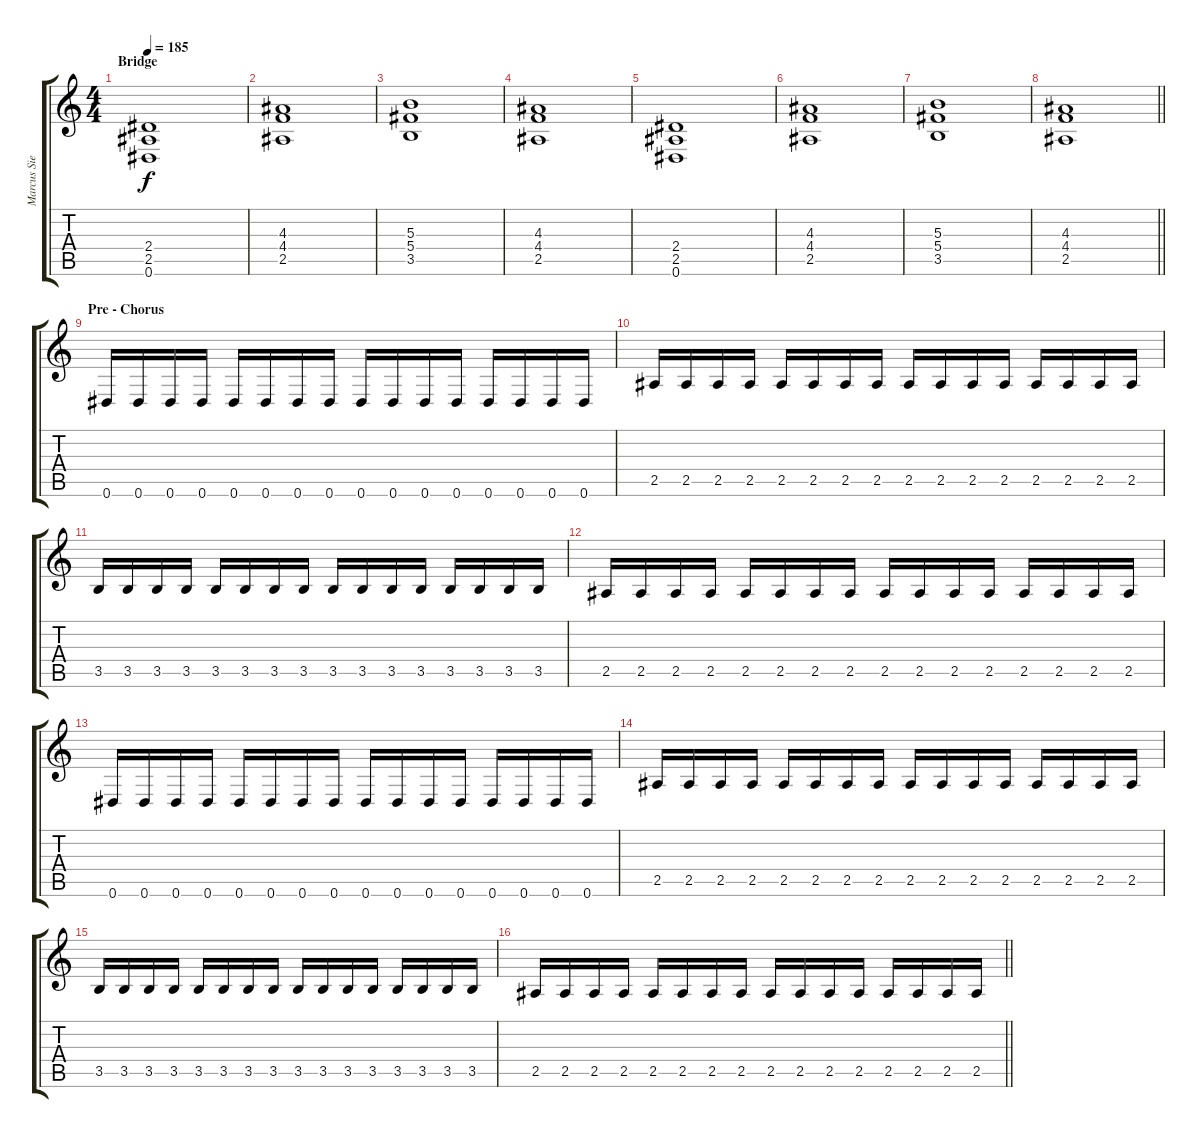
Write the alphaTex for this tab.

\track ("Marcus Siepen" "Marcus Sie") {instrument distortionguitar}
\staff {score tabs}
\tuning (Eb4 Bb3 Gb3 Db3 Ab2 Eb2) {hide}
\ts (4 4)
\section ("" "Bridge")
\tempo 185
\clef g2
\ks c
(2.4 2.5 0.6).1{dy f} |
(4.3 4.4 2.5).1 |
(5.3 5.4 3.5).1 |
(4.3 4.4 2.5).1 |
(2.4 2.5 0.6).1 |
(4.3 4.4 2.5).1 |
(5.3 5.4 3.5).1 |
\barLineRight lightlight
(4.3 4.4 2.5).1 |
\section ("" "Pre - Chorus")
0.6.16 0.6.16 0.6.16 0.6.16 0.6.16 0.6.16 0.6.16 0.6.16 0.6.16 0.6.16 0.6.16 0.6.16 0.6.16 0.6.16 0.6.16 0.6.16 |
2.5.16 2.5.16 2.5.16 2.5.16 2.5.16 2.5.16 2.5.16 2.5.16 2.5.16 2.5.16 2.5.16 2.5.16 2.5.16 2.5.16 2.5.16 2.5.16 |
3.5.16 3.5.16 3.5.16 3.5.16 3.5.16 3.5.16 3.5.16 3.5.16 3.5.16 3.5.16 3.5.16 3.5.16 3.5.16 3.5.16 3.5.16 3.5.16 |
2.5.16 2.5.16 2.5.16 2.5.16 2.5.16 2.5.16 2.5.16 2.5.16 2.5.16 2.5.16 2.5.16 2.5.16 2.5.16 2.5.16 2.5.16 2.5.16 |
0.6.16 0.6.16 0.6.16 0.6.16 0.6.16 0.6.16 0.6.16 0.6.16 0.6.16 0.6.16 0.6.16 0.6.16 0.6.16 0.6.16 0.6.16 0.6.16 |
2.5.16 2.5.16 2.5.16 2.5.16 2.5.16 2.5.16 2.5.16 2.5.16 2.5.16 2.5.16 2.5.16 2.5.16 2.5.16 2.5.16 2.5.16 2.5.16 |
3.5.16 3.5.16 3.5.16 3.5.16 3.5.16 3.5.16 3.5.16 3.5.16 3.5.16 3.5.16 3.5.16 3.5.16 3.5.16 3.5.16 3.5.16 3.5.16 |
\barLineRight lightlight
2.5.16 2.5.16 2.5.16 2.5.16 2.5.16 2.5.16 2.5.16 2.5.16 2.5.16 2.5.16 2.5.16 2.5.16 2.5.16 2.5.16 2.5.16 2.5.16
